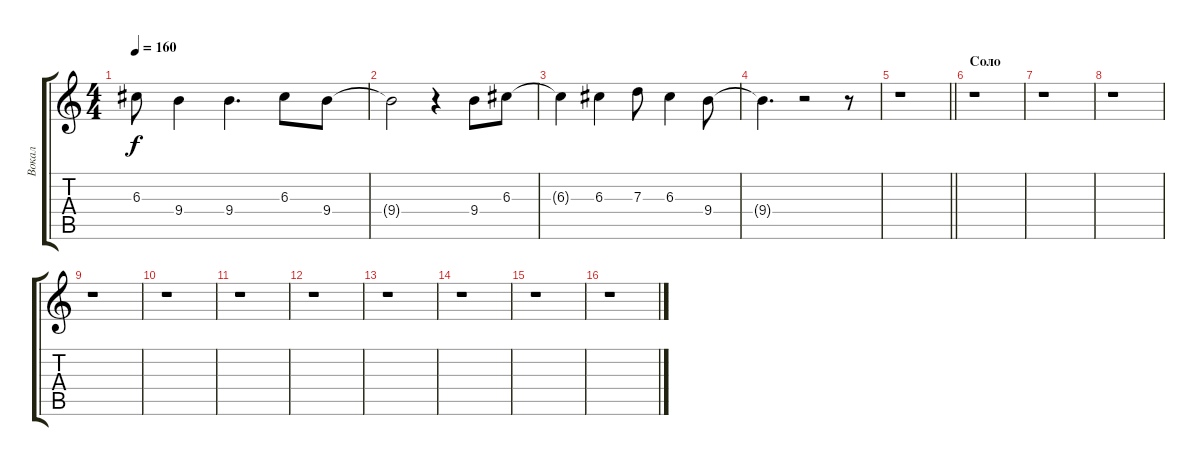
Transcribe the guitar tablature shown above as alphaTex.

\track ("Вокал" "Вокал") {instrument distortionguitar}
\staff {score tabs}
\tuning (E4 B3 G3 D3 A2 E2) {hide}
\ts (4 4)
\tempo 160
\clef g2
\ks c
6.3.8{dy f} 9.4.4 9.4.4{d} 6.3.8 9.4.8 |
9.4{t}.2 r.4 9.4.8 6.3.8 |
6.3{t}.4 6.3.4 7.3.8 6.3.4 9.4.8 |
9.4{t}.4{d} r.2 r.8 |
\barLineRight lightlight
r.1 |
\section ("" "Соло")
r.1 |
r.1 |
r.1 |
r.1 |
r.1 |
r.1 |
r.1 |
r.1 |
r.1 |
r.1 |
r.1
